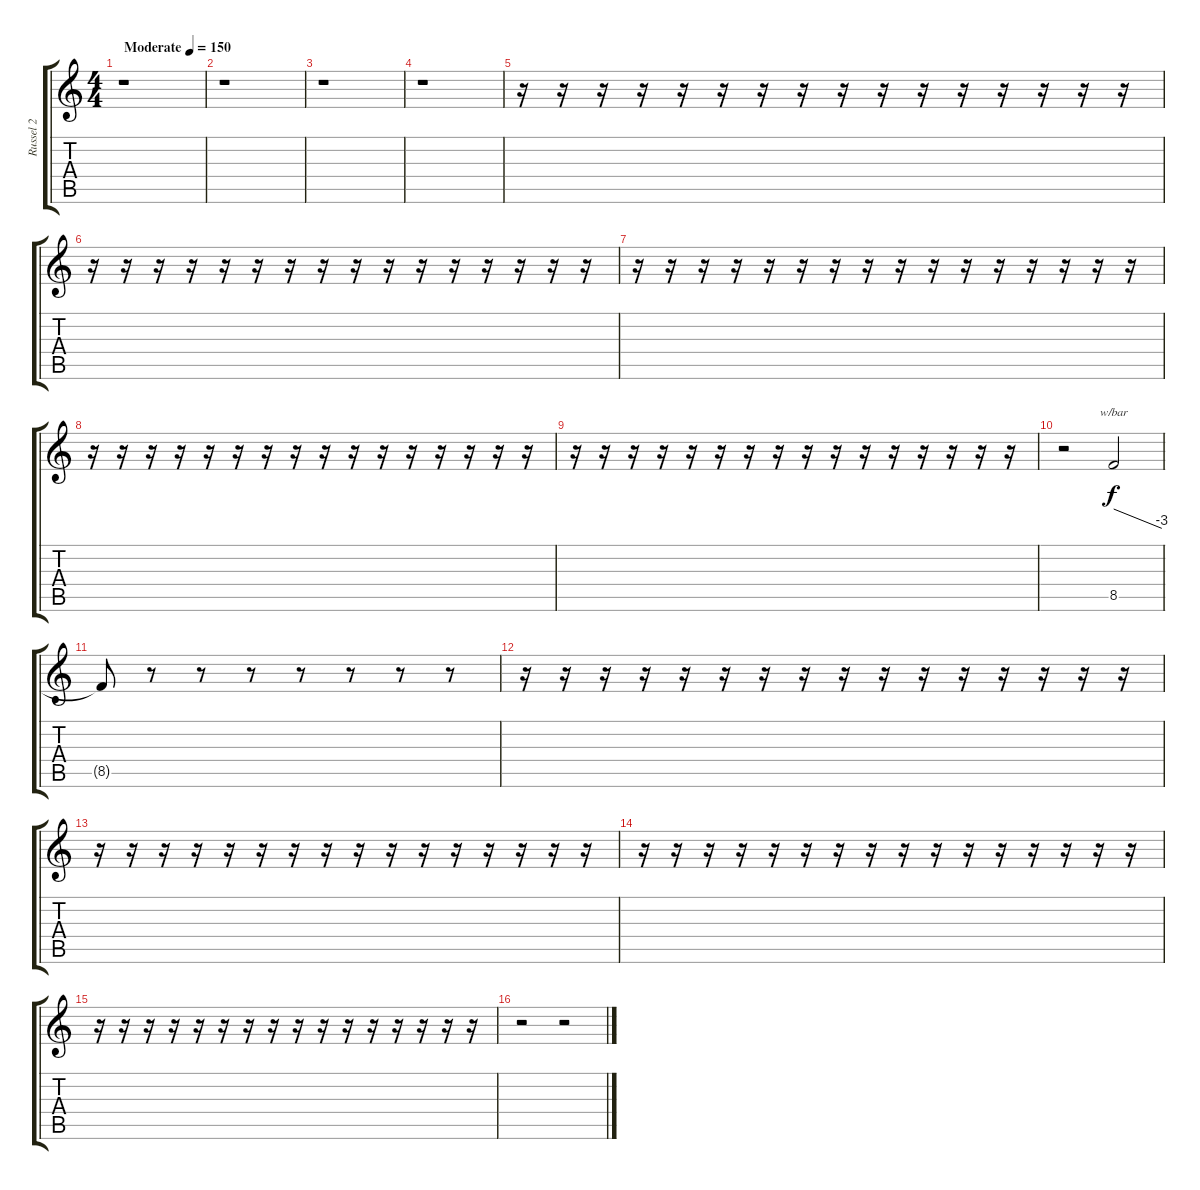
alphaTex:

\track ("Russel 2" "Russel 2") {instrument distortionguitar}
\staff {score tabs}
\tuning (E4 B3 G3 D3 A2 E2) {hide}
\ts (4 4)
\tempo (150 "Moderate")
\clef g2
\ks c
r.1{dy f instrument distortionguitar} |
r.1 |
r.1 |
r.1 |
r.16 r.16 r.16 r.16 r.16 r.16 r.16 r.16 r.16 r.16 r.16 r.16 r.16 r.16 r.16 r.16 |
r.16 r.16 r.16 r.16 r.16 r.16 r.16 r.16 r.16 r.16 r.16 r.16 r.16 r.16 r.16 r.16 |
r.16 r.16 r.16 r.16 r.16 r.16 r.16 r.16 r.16 r.16 r.16 r.16 r.16 r.16 r.16 r.16 |
r.16 r.16 r.16 r.16 r.16 r.16 r.16 r.16 r.16 r.16 r.16 r.16 r.16 r.16 r.16 r.16 |
r.16 r.16 r.16 r.16 r.16 r.16 r.16 r.16 r.16 r.16 r.16 r.16 r.16 r.16 r.16 r.16 |
r.2 8.5.2{tbe (dive default 0 0 60 -12)} |
8.5{t}.8 r.8 r.8 r.8 r.8 r.8 r.8 r.8 |
r.16 r.16 r.16 r.16 r.16 r.16 r.16 r.16 r.16 r.16 r.16 r.16 r.16 r.16 r.16 r.16 |
r.16 r.16 r.16 r.16 r.16 r.16 r.16 r.16 r.16 r.16 r.16 r.16 r.16 r.16 r.16 r.16 |
r.16 r.16 r.16 r.16 r.16 r.16 r.16 r.16 r.16 r.16 r.16 r.16 r.16 r.16 r.16 r.16 |
r.16 r.16 r.16 r.16 r.16 r.16 r.16 r.16 r.16 r.16 r.16 r.16 r.16 r.16 r.16 r.16 |
r.2 r.2
